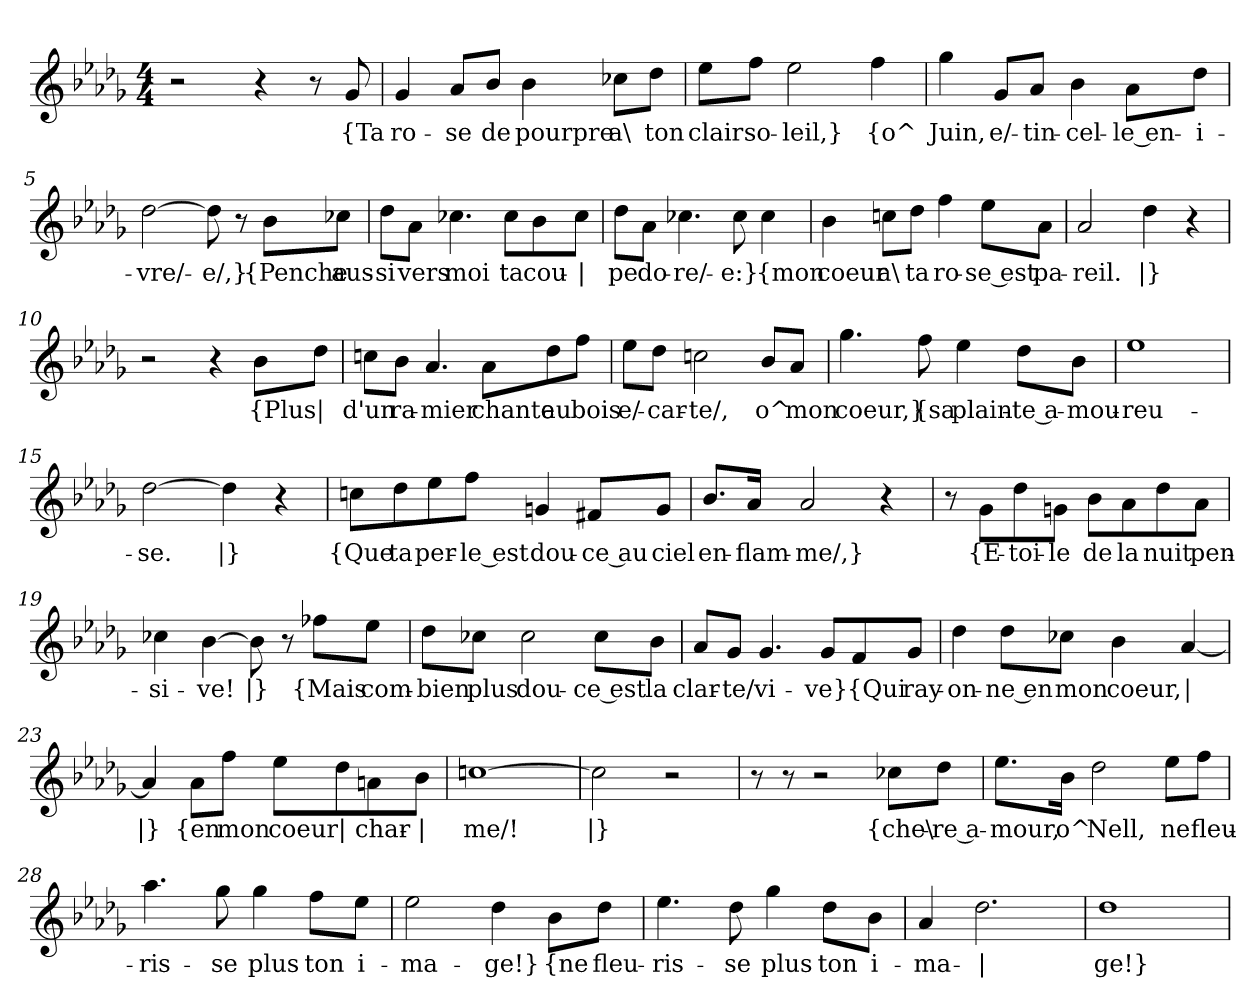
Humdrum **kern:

**kern	**text
*part1	*part1
*staff1	*staff1
*clefG2	*
*k[b-e-a-d-g-]	*
*M4/4	*
=1	=1
2r	.
4r	.
8r	.
!	!LO:LY:b
8g-/	{Ta
=2	=2
!	!LO:LY:b
4g-/	ro-
!	!LO:LY:b
8a-/L	-se
!	!LO:LY:b
8b-/J	de
!	!LO:LY:b
4b-\	pourpre
!	!LO:LY:b
8cc-X\L	a\
!	!LO:LY:b
8dd-\J	ton
=3	=3
!	!LO:LY:b
8ee-\L	clair
!	!LO:LY:b
8ff\J	so-
!	!LO:LY:b
2ee-\	-leil,}
!	!LO:LY:b
4ff\	{o^
=4	=4
!	!LO:LY:b
4gg-\	Juin,
!	!LO:LY:b
8g-/L	e/-
!	!LO:LY:b
8a-/J	-tin-
!	!LO:LY:b
4b-\	-cel-
!	!LO:LY:b
8a-\L	-le en-
!	!LO:LY:b
8dd-\J	-i-
!!LO:LB:g=z
=5	=5
!	!LO:LY:b
[2dd-\	-vre/-
!	!LO:LY:b
8dd-\]	-e/,}
8r	.
!	!LO:LY:b
8b-\L	{Penche
!	!LO:LY:b
8cc-X\J	aus-
=6	=6
!	!LO:LY:b
8dd-\L	-si
!	!LO:LY:b
8a-\J	vers
!	!LO:LY:b
4.cc-X\	moi
!	!LO:LY:b
8cc-\L	ta
!	!LO:LY:b
8b-\	cou-
!	!LO:LY:b
8cc-\J	|
=7	=7
!	!LO:LY:b
8dd-\L	-pe
!	!LO:LY:b
8a-\J	do-
!	!LO:LY:b
4.cc-X\	-re/-
!	!LO:LY:b
8cc-\	-e:}
!	!LO:LY:b
4cc-\	{mon
=8	=8
!	!LO:LY:b
4b-\	coeur
!	!LO:LY:b
8ccn\L	a\
!	!LO:LY:b
8dd-\J	ta
!	!LO:LY:b
4ff\	ro-
!	!LO:LY:b
8ee-\L	-se est
!	!LO:LY:b
8a-\J	pa-
!!LO:LB:g=z
=9	=9
!	!LO:LY:b
2a-/	-reil.
!	!LO:LY:b
4dd-\	|}
4r	.
=10	=10
2r	.
4r	.
!	!LO:LY:b
8b-\L	{Plus
!	!LO:LY:b
8dd-\J	|
=11	=11
!	!LO:LY:b
8ccn\L	d'un
!	!LO:LY:b
8b-\J	ra-
!	!LO:LY:b
4.a-/	-mier
!	!LO:LY:b
8a-\L	chante
!	!LO:LY:b
8dd-\	au
!	!LO:LY:b
8ff\J	bois
=12	=12
!	!LO:LY:b
8ee-\L	e/-
!	!LO:LY:b
8dd-\J	-car-
!	!LO:LY:b
2ccn\	-te/,
!	!LO:LY:b
8b-/L	o^
!	!LO:LY:b
8a-/J	mon
!!LO:LB:g=z
=13	=13
!	!LO:LY:b
4.gg-\	coeur,}
!	!LO:LY:b
8ff\	{sa
!	!LO:LY:b
4ee-\	plain-
!	!LO:LY:b
8dd-\L	-te a-
!	!LO:LY:b
8b-\J	-mou-
=14	=14
!	!LO:LY:b
1ee-	-reu-
=15	=15
!	!LO:LY:b
[2dd-\	-se.
!	!LO:LY:b
4dd-\]	|}
4r	.
=16	=16
!	!LO:LY:b
8ccn\L	{Que
!	!LO:LY:b
8dd-\	ta
!	!LO:LY:b
8ee-\	per-
!	!LO:LY:b
8ff\J	-le est
!	!LO:LY:b
4gn/	dou-
!	!LO:LY:b
8f#X/L	-ce au
!	!LO:LY:b
8g/J	ciel
!!LO:LB:g=z
=17	=17
!	!LO:LY:b
8.b-/L	en-
!	!LO:LY:b
16a-/Jk	-flam-
!	!LO:LY:b
2a-/	-me/,}
4r	.
=18	=18
8r	.
!	!LO:LY:b
8g-\L	{E-
!	!LO:LY:b
8dd-\	-toi-
!	!LO:LY:b
8gn\J	-le
!	!LO:LY:b
8b-\L	de
!	!LO:LY:b
8a-\	la
!	!LO:LY:b
8dd-\	nuit
!	!LO:LY:b
8a-\J	pen-
=19	=19
!	!LO:LY:b
4cc-X\	-si-
!	!LO:LY:b
[4b-\	-ve!
!	!LO:LY:b
8b-\]	|}
8r	.
!	!LO:LY:b
8ff-X\L	{Mais
!	!LO:LY:b
8ee-\J	com-
=20	=20
!	!LO:LY:b
8dd-\L	-bien
!	!LO:LY:b
8cc-X\J	plus
!	!LO:LY:b
2cc-\	dou-
!	!LO:LY:b
8cc-\L	-ce est
!	!LO:LY:b
8b-\J	la
!!LO:LB:g=z
=21	=21
!	!LO:LY:b
8a-/L	clar-
!	!LO:LY:b
8g-/J	-te/
!	!LO:LY:b
4.g-/	vi-
!	!LO:LY:b
8g-/L	-ve}
!	!LO:LY:b
8f/	{Qui
!	!LO:LY:b
8g-/J	ray-
=22	=22
!	!LO:LY:b
4dd-\	-on-
!	!LO:LY:b
8dd-\L	-ne en
!	!LO:LY:b
8cc-X\J	mon
!	!LO:LY:b
4b-\	coeur,
!	!LO:LY:b
[4a-/	|
=23	=23
!	!LO:LY:b
4a-/]	|}
!	!LO:LY:b
8a-\L	{en
!	!LO:LY:b
8ff\J	mon
!	!LO:LY:b
8ee-\L	coeur
!	!LO:LY:b
8dd-\	|
!	!LO:LY:b
8an\	char-
!	!LO:LY:b
8b-\J	|
=24	=24
!	!LO:LY:b
[1ccn	-me/!
=25	=25
!	!LO:LY:b
2ccn\]	|}
2r	.
!!LO:LB:g=z
=26	=26
8r	.
8r	.
2r	.
!	!LO:LY:b
8cc-X\L	{che\-
!	!LO:LY:b
8dd-\J	-re a-
=27	=27
!	!LO:LY:b
8.ee-\L	-mour,
!	!LO:LY:b
16b-\Jk	o^
!	!LO:LY:b
2dd-\	Nell,
!	!LO:LY:b
8ee-\L	ne
!	!LO:LY:b
8ff\J	fleu-
=28	=28
!	!LO:LY:b
4.aa-\	-ris-
!	!LO:LY:b
8gg-\	-se
!	!LO:LY:b
4gg-\	plus
!	!LO:LY:b
8ff\L	ton
!	!LO:LY:b
8ee-\J	i-
=29	=29
!	!LO:LY:b
2ee-\	-ma-
!	!LO:LY:b
4dd-\	-ge!}
!	!LO:LY:b
8b-\L	{ne
!	!LO:LY:b
8dd-\J	fleu-
!!LO:LB:g=z
=30	=30
!	!LO:LY:b
4.ee-\	-ris-
!	!LO:LY:b
8dd-\	-se
!	!LO:LY:b
4gg-\	plus
!	!LO:LY:b
8dd-\L	ton
!	!LO:LY:b
8b-\J	i-
=31	=31
!	!LO:LY:b
4a-/	-ma-
!	!LO:LY:b
2.dd-\	|
=32	=32
!	!LO:LY:b
1dd-	-ge!}
=	=
*-	*-
